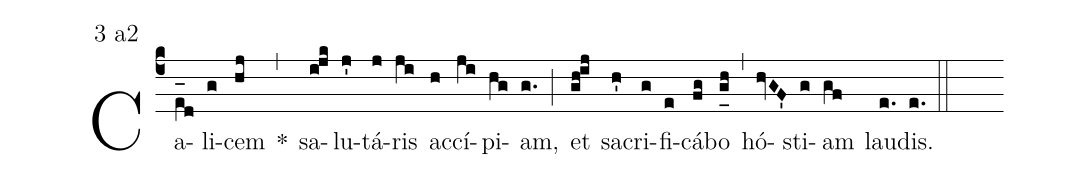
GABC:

mode:3 a2;
%%
(c4) Ca(e_[oh:h][ll:1]d)li(g)cem(hj) *(,) sa(ijk)lu(j')tá(j)ris(ji) ac(h)cí(ji)pi(hg)am,(g.) (;) et(gh!ij) sa(h')cri(g)fi(e)cá(fg)bo(g_[uh:l]h) (,) hó(hvGF')sti(g)am(gf) lau(e.)dis.(e.) (::)
